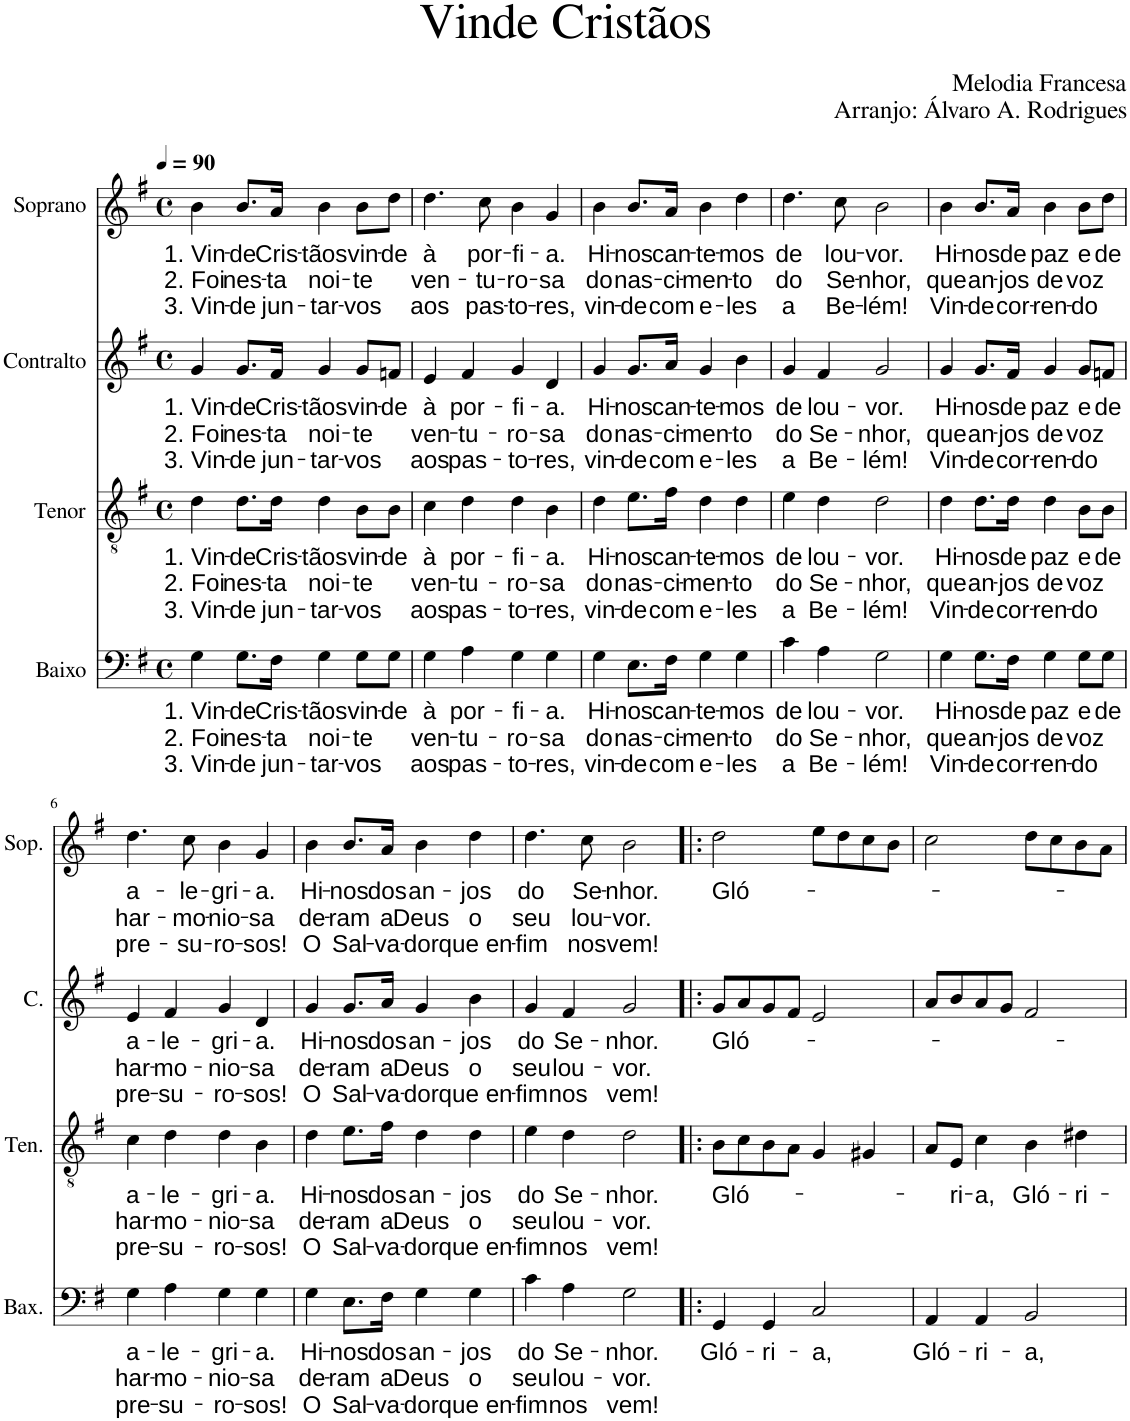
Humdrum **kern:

**kern	**text	**text	**text	**kern	**text	**text	**text	**kern	**text	**text	**text	**kern	**text	**text	**text
*part4	*part4	*part4	*part4	*part3	*part3	*part3	*part3	*part2	*part2	*part2	*part2	*part1	*part1	*part1	*part1
*staff4	*staff4	*staff4	*staff4	*staff3	*staff3	*staff3	*staff3	*staff2	*staff2	*staff2	*staff2	*staff1	*staff1	*staff1	*staff1
*I"Baixo	*	*	*	*I"Tenor	*	*	*	*I"Contralto	*	*	*	*I"Soprano	*	*	*
*I'Bax.	*	*	*	*I'Ten.	*	*	*	*I'C.	*	*	*	*I'Sop.	*	*	*
*clefF4	*	*	*	*clefGv2	*	*	*	*clefG2	*	*	*	*clefG2	*	*	*
*k[f#]	*	*	*	*k[f#]	*	*	*	*k[f#]	*	*	*	*k[f#]	*	*	*
*M4/4	*	*	*	*M4/4	*	*	*	*M4/4	*	*	*	*M4/4	*	*	*
*met(c)	*	*	*	*met(c)	*	*	*	*met(c)	*	*	*	*met(c)	*	*	*
*MM90	*	*	*	*MM90	*	*	*	*MM90	*	*	*	*MM90	*	*	*
=1	=1	=1	=1	=1	=1	=1	=1	=1	=1	=1	=1	=1	=1	=1	=1
!	!LO:LY:b	!LO:LY:b	!LO:LY:b	!	!LO:LY:b	!LO:LY:b	!LO:LY:b	!	!LO:LY:b	!LO:LY:b	!LO:LY:b	!	!LO:LY:b	!LO:LY:b	!LO:LY:b
4G\	1. Vin-	2. Foi	3. Vin-	4d\	1. Vin-	2. Foi	3. Vin-	4g/	1. Vin-	2. Foi	3. Vin-	4b\	1. Vin-	2. Foi	3. Vin-
!	!LO:LY:b	!LO:LY:b	!LO:LY:b	!	!LO:LY:b	!LO:LY:b	!LO:LY:b	!	!LO:LY:b	!LO:LY:b	!LO:LY:b	!	!LO:LY:b	!LO:LY:b	!LO:LY:b
8.G\L	-de	nes-	-de	8.d\L	-de	nes-	-de	8.g/L	-de	nes-	-de	8.b/L	-de	nes-	-de
!	!LO:LY:b	!LO:LY:b	!LO:LY:b	!	!LO:LY:b	!LO:LY:b	!LO:LY:b	!	!LO:LY:b	!LO:LY:b	!LO:LY:b	!	!LO:LY:b	!LO:LY:b	!LO:LY:b
16F#\Jk	Cris-	-ta	jun-	16d\Jk	Cris-	-ta	jun-	16f#/Jk	Cris-	-ta	jun-	16a/Jk	Cris-	-ta	jun-
!	!LO:LY:b	!LO:LY:b	!LO:LY:b	!	!LO:LY:b	!LO:LY:b	!LO:LY:b	!	!LO:LY:b	!LO:LY:b	!LO:LY:b	!	!LO:LY:b	!LO:LY:b	!LO:LY:b
4G\	-tãos	noi-	-tar-	4d\	-tãos	noi-	-tar-	4g/	-tãos	noi-	-tar-	4b\	-tãos	noi-	-tar-
!	!LO:LY:b	!LO:LY:b	!LO:LY:b	!	!LO:LY:b	!LO:LY:b	!LO:LY:b	!	!LO:LY:b	!LO:LY:b	!LO:LY:b	!	!LO:LY:b	!LO:LY:b	!LO:LY:b
8G\L	vin-	-te	-vos	8B\L	vin-	-te	-vos	8g/L	vin-	-te	-vos	8b\L	vin-	-te	-vos
!	!LO:LY:b	!	!	!	!LO:LY:b	!	!	!	!LO:LY:b	!	!	!	!LO:LY:b	!	!
8G\J	-de	.	.	8B\J	-de	.	.	8fn/J	-de	.	.	8dd\J	-de	.	.
=2	=2	=2	=2	=2	=2	=2	=2	=2	=2	=2	=2	=2	=2	=2	=2
!	!LO:LY:b	!LO:LY:b	!LO:LY:b	!	!LO:LY:b	!LO:LY:b	!LO:LY:b	!	!LO:LY:b	!LO:LY:b	!LO:LY:b	!	!LO:LY:b	!LO:LY:b	!LO:LY:b
4G\	à	ven-	aos	4c\	à	ven-	aos	4e/	à	ven-	aos	4.dd\	à	ven-	aos
!	!LO:LY:b	!LO:LY:b	!LO:LY:b	!	!LO:LY:b	!LO:LY:b	!LO:LY:b	!	!LO:LY:b	!LO:LY:b	!LO:LY:b	!	!	!	!
4A\	por-	-tu-	pas-	4d\	por-	-tu-	pas-	4f#/	por-	-tu-	pas-	.	.	.	.
!	!	!	!	!	!	!	!	!	!	!	!	!	!LO:LY:b	!LO:LY:b	!LO:LY:b
.	.	.	.	.	.	.	.	.	.	.	.	8cc\	por-	-tu-	pas-
!	!LO:LY:b	!LO:LY:b	!LO:LY:b	!	!LO:LY:b	!LO:LY:b	!LO:LY:b	!	!LO:LY:b	!LO:LY:b	!LO:LY:b	!	!LO:LY:b	!LO:LY:b	!LO:LY:b
4G\	-fi-	-ro-	-to-	4d\	-fi-	-ro-	-to-	4g/	-fi-	-ro-	-to-	4b\	-fi-	-ro-	-to-
!	!LO:LY:b	!LO:LY:b	!LO:LY:b	!	!LO:LY:b	!LO:LY:b	!LO:LY:b	!	!LO:LY:b	!LO:LY:b	!LO:LY:b	!	!LO:LY:b	!LO:LY:b	!LO:LY:b
4G\	-a.	-sa	-res,	4B\	-a.	-sa	-res,	4d/	-a.	-sa	-res,	4g/	-a.	-sa	-res,
=3	=3	=3	=3	=3	=3	=3	=3	=3	=3	=3	=3	=3	=3	=3	=3
!	!LO:LY:b	!LO:LY:b	!LO:LY:b	!	!LO:LY:b	!LO:LY:b	!LO:LY:b	!	!LO:LY:b	!LO:LY:b	!LO:LY:b	!	!LO:LY:b	!LO:LY:b	!LO:LY:b
4G\	Hi-	do	vin-	4d\	Hi-	do	vin-	4g/	Hi-	do	vin-	4b\	Hi-	do	vin-
!	!LO:LY:b	!LO:LY:b	!LO:LY:b	!	!LO:LY:b	!LO:LY:b	!LO:LY:b	!	!LO:LY:b	!LO:LY:b	!LO:LY:b	!	!LO:LY:b	!LO:LY:b	!LO:LY:b
8.E\L	-nos	nas-	-de	8.e\L	-nos	nas-	-de	8.g/L	-nos	nas-	-de	8.b/L	-nos	nas-	-de
!	!LO:LY:b	!LO:LY:b	!LO:LY:b	!	!LO:LY:b	!LO:LY:b	!LO:LY:b	!	!LO:LY:b	!LO:LY:b	!LO:LY:b	!	!LO:LY:b	!LO:LY:b	!LO:LY:b
16F#\Jk	can-	-ci-	com	16f#\Jk	can-	-ci-	com	16a/Jk	can-	-ci-	com	16a/Jk	can-	-ci-	com
!	!LO:LY:b	!LO:LY:b	!LO:LY:b	!	!LO:LY:b	!LO:LY:b	!LO:LY:b	!	!LO:LY:b	!LO:LY:b	!LO:LY:b	!	!LO:LY:b	!LO:LY:b	!LO:LY:b
4G\	-te-	-men-	e-	4d\	-te-	-men-	e-	4g/	-te-	-men-	e-	4b\	-te-	-men-	e-
!	!LO:LY:b	!LO:LY:b	!LO:LY:b	!	!LO:LY:b	!LO:LY:b	!LO:LY:b	!	!LO:LY:b	!LO:LY:b	!LO:LY:b	!	!LO:LY:b	!LO:LY:b	!LO:LY:b
4G\	-mos	-to	-les	4d\	-mos	-to	-les	4b\	-mos	-to	-les	4dd\	-mos	-to	-les
=4	=4	=4	=4	=4	=4	=4	=4	=4	=4	=4	=4	=4	=4	=4	=4
!	!LO:LY:b	!LO:LY:b	!LO:LY:b	!	!LO:LY:b	!LO:LY:b	!LO:LY:b	!	!LO:LY:b	!LO:LY:b	!LO:LY:b	!	!LO:LY:b	!LO:LY:b	!LO:LY:b
4c\	de	do	a	4e\	de	do	a	4g/	de	do	a	4.dd\	de	do	a
!	!LO:LY:b	!LO:LY:b	!LO:LY:b	!	!LO:LY:b	!LO:LY:b	!LO:LY:b	!	!LO:LY:b	!LO:LY:b	!LO:LY:b	!	!	!	!
4A\	lou-	Se-	Be-	4d\	lou-	Se-	Be-	4f#/	lou-	Se-	Be-	.	.	.	.
!	!	!	!	!	!	!	!	!	!	!	!	!	!LO:LY:b	!LO:LY:b	!LO:LY:b
.	.	.	.	.	.	.	.	.	.	.	.	8cc\	lou-	Se-	Be-
!	!LO:LY:b	!LO:LY:b	!LO:LY:b	!	!LO:LY:b	!LO:LY:b	!LO:LY:b	!	!LO:LY:b	!LO:LY:b	!LO:LY:b	!	!LO:LY:b	!LO:LY:b	!LO:LY:b
2G\	-vor.	-nhor,	-lém!	2d\	-vor.	-nhor,	-lém!	2g/	-vor.	-nhor,	-lém!	2b\	-vor.	-nhor,	-lém!
=5	=5	=5	=5	=5	=5	=5	=5	=5	=5	=5	=5	=5	=5	=5	=5
!	!LO:LY:b	!LO:LY:b	!LO:LY:b	!	!LO:LY:b	!LO:LY:b	!LO:LY:b	!	!LO:LY:b	!LO:LY:b	!LO:LY:b	!	!LO:LY:b	!LO:LY:b	!LO:LY:b
4G\	Hi-	que	Vin-	4d\	Hi-	que	Vin-	4g/	Hi-	que	Vin-	4b\	Hi-	que	Vin-
!	!LO:LY:b	!LO:LY:b	!LO:LY:b	!	!LO:LY:b	!LO:LY:b	!LO:LY:b	!	!LO:LY:b	!LO:LY:b	!LO:LY:b	!	!LO:LY:b	!LO:LY:b	!LO:LY:b
8.G\L	-nos	an-	-de	8.d\L	-nos	an-	-de	8.g/L	-nos	an-	-de	8.b/L	-nos	an-	-de
!	!LO:LY:b	!LO:LY:b	!LO:LY:b	!	!LO:LY:b	!LO:LY:b	!LO:LY:b	!	!LO:LY:b	!LO:LY:b	!LO:LY:b	!	!LO:LY:b	!LO:LY:b	!LO:LY:b
16F#\Jk	de	-jos	cor-	16d\Jk	de	-jos	cor-	16f#/Jk	de	-jos	cor-	16a/Jk	de	-jos	cor-
!	!LO:LY:b	!LO:LY:b	!LO:LY:b	!	!LO:LY:b	!LO:LY:b	!LO:LY:b	!	!LO:LY:b	!LO:LY:b	!LO:LY:b	!	!LO:LY:b	!LO:LY:b	!LO:LY:b
4G\	paz	de	-ren-	4d\	paz	de	-ren-	4g/	paz	de	-ren-	4b\	paz	de	-ren-
!	!LO:LY:b	!LO:LY:b	!LO:LY:b	!	!LO:LY:b	!LO:LY:b	!LO:LY:b	!	!LO:LY:b	!LO:LY:b	!LO:LY:b	!	!LO:LY:b	!LO:LY:b	!LO:LY:b
8G\L	e	voz	-do	8B\L	e	voz	-do	8g/L	e	voz	-do	8b\L	e	voz	-do
!	!LO:LY:b	!	!	!	!LO:LY:b	!	!	!	!LO:LY:b	!	!	!	!LO:LY:b	!	!
8G\J	de	.	.	8B\J	de	.	.	8fn/J	de	.	.	8dd\J	de	.	.
!!LO:LB:g=z
=6	=6	=6	=6	=6	=6	=6	=6	=6	=6	=6	=6	=6	=6	=6	=6
!	!LO:LY:b	!LO:LY:b	!LO:LY:b	!	!LO:LY:b	!LO:LY:b	!LO:LY:b	!	!LO:LY:b	!LO:LY:b	!LO:LY:b	!	!LO:LY:b	!LO:LY:b	!LO:LY:b
4G\	a-	har-	pre-	4c\	a-	har-	pre-	4e/	a-	har-	pre-	4.dd\	a-	har-	pre-
!	!LO:LY:b	!LO:LY:b	!LO:LY:b	!	!LO:LY:b	!LO:LY:b	!LO:LY:b	!	!LO:LY:b	!LO:LY:b	!LO:LY:b	!	!	!	!
4A\	-le-	-mo-	-su-	4d\	-le-	-mo-	-su-	4f#/	-le-	-mo-	-su-	.	.	.	.
!	!	!	!	!	!	!	!	!	!	!	!	!	!LO:LY:b	!LO:LY:b	!LO:LY:b
.	.	.	.	.	.	.	.	.	.	.	.	8cc\	-le-	-mo-	-su-
!	!LO:LY:b	!LO:LY:b	!LO:LY:b	!	!LO:LY:b	!LO:LY:b	!LO:LY:b	!	!LO:LY:b	!LO:LY:b	!LO:LY:b	!	!LO:LY:b	!LO:LY:b	!LO:LY:b
4G\	-gri-	-nio-	-ro-	4d\	-gri-	-nio-	-ro-	4g/	-gri-	-nio-	-ro-	4b\	-gri-	-nio-	-ro-
!	!LO:LY:b	!LO:LY:b	!LO:LY:b	!	!LO:LY:b	!LO:LY:b	!LO:LY:b	!	!LO:LY:b	!LO:LY:b	!LO:LY:b	!	!LO:LY:b	!LO:LY:b	!LO:LY:b
4G\	-a.	-sa	-sos!	4B\	-a.	-sa	-sos!	4d/	-a.	-sa	-sos!	4g/	-a.	-sa	-sos!
=7	=7	=7	=7	=7	=7	=7	=7	=7	=7	=7	=7	=7	=7	=7	=7
!	!LO:LY:b	!LO:LY:b	!LO:LY:b	!	!LO:LY:b	!LO:LY:b	!LO:LY:b	!	!LO:LY:b	!LO:LY:b	!LO:LY:b	!	!LO:LY:b	!LO:LY:b	!LO:LY:b
4G\	Hi-	de-	O	4d\	Hi-	de-	O	4g/	Hi-	de-	O	4b\	Hi-	de-	O
!	!LO:LY:b	!LO:LY:b	!LO:LY:b	!	!LO:LY:b	!LO:LY:b	!LO:LY:b	!	!LO:LY:b	!LO:LY:b	!LO:LY:b	!	!LO:LY:b	!LO:LY:b	!LO:LY:b
8.E\L	-nos	-ram	Sal-	8.e\L	-nos	-ram	Sal-	8.g/L	-nos	-ram	Sal-	8.b/L	-nos	-ram	Sal-
!	!LO:LY:b	!LO:LY:b	!LO:LY:b	!	!LO:LY:b	!LO:LY:b	!LO:LY:b	!	!LO:LY:b	!LO:LY:b	!LO:LY:b	!	!LO:LY:b	!LO:LY:b	!LO:LY:b
16F#\Jk	dos	a	-va-	16f#\Jk	dos	a	-va-	16a/Jk	dos	a	-va-	16a/Jk	dos	a	-va-
!	!LO:LY:b	!LO:LY:b	!LO:LY:b	!	!LO:LY:b	!LO:LY:b	!LO:LY:b	!	!LO:LY:b	!LO:LY:b	!LO:LY:b	!	!LO:LY:b	!LO:LY:b	!LO:LY:b
4G\	an-	Deus	-dor	4d\	an-	Deus	-dor	4g/	an-	Deus	-dor	4b\	an-	Deus	-dor
!	!LO:LY:b	!LO:LY:b	!LO:LY:b	!	!LO:LY:b	!LO:LY:b	!LO:LY:b	!	!LO:LY:b	!LO:LY:b	!LO:LY:b	!	!LO:LY:b	!LO:LY:b	!LO:LY:b
4G\	-jos	o	que en-	4d\	-jos	o	que en-	4b\	-jos	o	que en-	4dd\	-jos	o	que en-
=8	=8	=8	=8	=8	=8	=8	=8	=8	=8	=8	=8	=8	=8	=8	=8
!	!LO:LY:b	!LO:LY:b	!LO:LY:b	!	!LO:LY:b	!LO:LY:b	!LO:LY:b	!	!LO:LY:b	!LO:LY:b	!LO:LY:b	!	!LO:LY:b	!LO:LY:b	!LO:LY:b
4c\	do	seu	-fim	4e\	do	seu	-fim	4g/	do	seu	-fim	4.dd\	do	seu	-fim
!	!LO:LY:b	!LO:LY:b	!LO:LY:b	!	!LO:LY:b	!LO:LY:b	!LO:LY:b	!	!LO:LY:b	!LO:LY:b	!LO:LY:b	!	!	!	!
4A\	Se-	lou-	nos	4d\	Se-	lou-	nos	4f#/	Se-	lou-	nos	.	.	.	.
!	!	!	!	!	!	!	!	!	!	!	!	!	!LO:LY:b	!LO:LY:b	!LO:LY:b
.	.	.	.	.	.	.	.	.	.	.	.	8cc\	Se-	lou-	nos
!	!LO:LY:b	!LO:LY:b	!LO:LY:b	!	!LO:LY:b	!LO:LY:b	!LO:LY:b	!	!LO:LY:b	!LO:LY:b	!LO:LY:b	!	!LO:LY:b	!LO:LY:b	!LO:LY:b
2G\	-nhor.	-vor.	vem!	2d\	-nhor.	-vor.	vem!	2g/	-nhor.	-vor.	vem!	2b\	-nhor.	-vor.	vem!
=9!|:	=9!|:	=9!|:	=9!|:	=9!|:	=9!|:	=9!|:	=9!|:	=9!|:	=9!|:	=9!|:	=9!|:	=9!|:	=9!|:	=9!|:	=9!|:
!	!LO:LY:b	!	!	!	!LO:LY:b	!	!	!	!LO:LY:b	!	!	!	!LO:LY:b	!	!
4GG/	Gló-	.	.	8B\L	Gló-	.	.	8g/L	Gló-	.	.	2dd\	Gló-	.	.
.	.	.	.	8c\	.	.	.	8a/	.	.	.	.	.	.	.
!	!LO:LY:b	!	!	!	!	!	!	!	!	!	!	!	!	!	!
4GG/	-ri-	.	.	8B\	.	.	.	8g/	.	.	.	.	.	.	.
.	.	.	.	8A\J	.	.	.	8f#/J	.	.	.	.	.	.	.
!	!LO:LY:b	!	!	!	!	!	!	!	!	!	!	!	!	!	!
2C/	-a,	.	.	4G/	.	.	.	2e/	.	.	.	8ee\L	.	.	.
.	.	.	.	.	.	.	.	.	.	.	.	8dd\	.	.	.
.	.	.	.	4G#X/	.	.	.	.	.	.	.	8cc\	.	.	.
.	.	.	.	.	.	.	.	.	.	.	.	8b\J	.	.	.
=10	=10	=10	=10	=10	=10	=10	=10	=10	=10	=10	=10	=10	=10	=10	=10
!	!LO:LY:b	!	!	!	!	!	!	!	!	!	!	!	!	!	!
4AA/	Gló-	.	.	8A/L	.	.	.	8a/L	.	.	.	2cc\	.	.	.
!	!	!	!	!	!LO:LY:b	!	!	!	!	!	!	!	!	!	!
.	.	.	.	8E/J	-ri-	.	.	8b/	.	.	.	.	.	.	.
!	!LO:LY:b	!	!	!	!LO:LY:b	!	!	!	!	!	!	!	!	!	!
4AA/	-ri-	.	.	4c\	-a,	.	.	8a/	.	.	.	.	.	.	.
.	.	.	.	.	.	.	.	8g/J	.	.	.	.	.	.	.
!	!LO:LY:b	!	!	!	!LO:LY:b	!	!	!	!	!	!	!	!	!	!
2BB/	-a,	.	.	4B\	Gló-	.	.	2f#/	.	.	.	8dd\L	.	.	.
.	.	.	.	.	.	.	.	.	.	.	.	8cc\	.	.	.
!	!	!	!	!	!LO:LY:b	!	!	!	!	!	!	!	!	!	!
.	.	.	.	4d#X\	-ri-	.	.	.	.	.	.	8b\	.	.	.
.	.	.	.	.	.	.	.	.	.	.	.	8a\J	.	.	.
=	=	=	=	=	=	=	=	=	=	=	=	=	=	=	=
*-	*-	*-	*-	*-	*-	*-	*-	*-	*-	*-	*-	*-	*-	*-	*-
